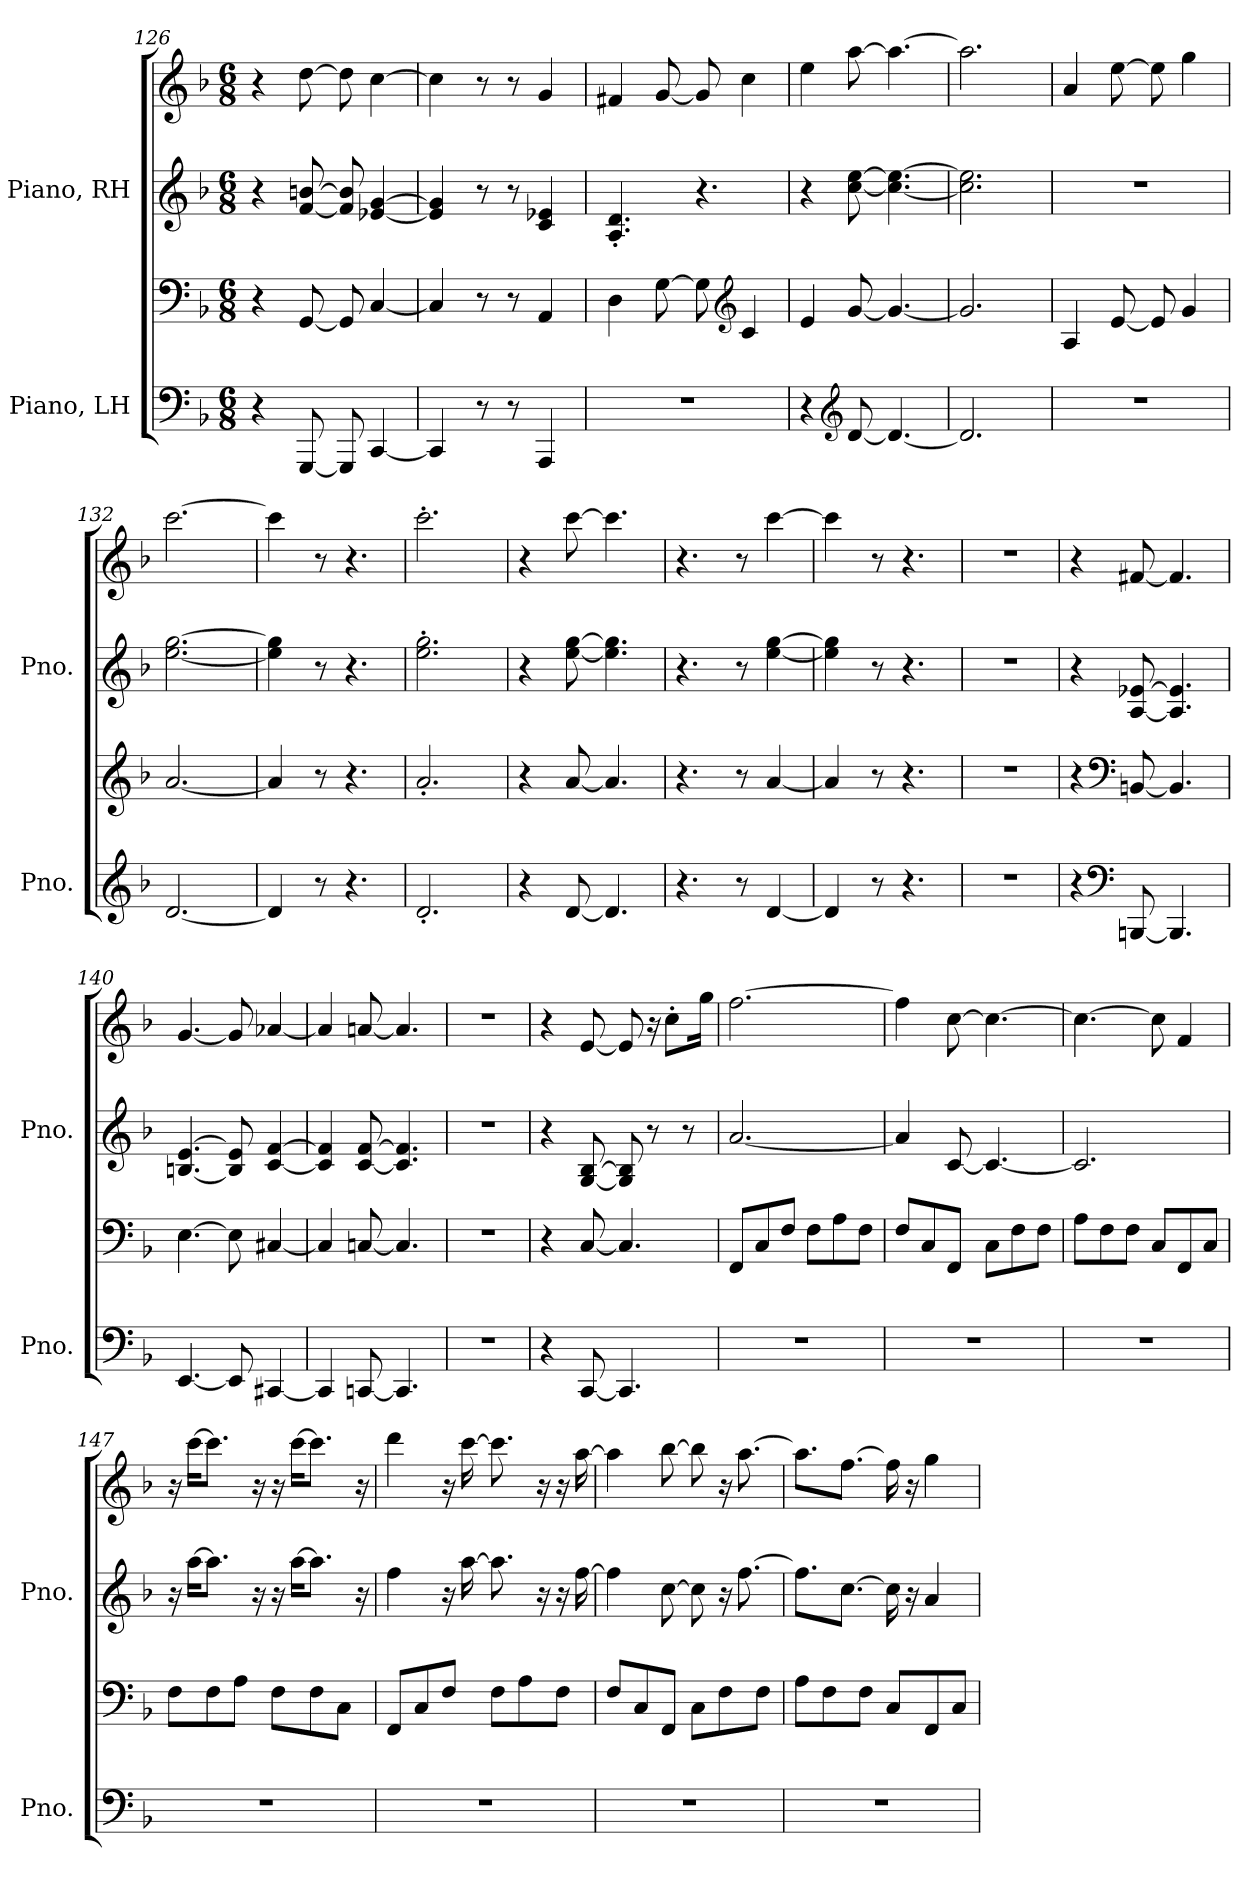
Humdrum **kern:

**kern	**kern	**kern	**kern
*part2	*part2	*part1	*part1
*staff4	*staff3	*staff2	*staff1
*I"Piano, LH	*	*I"Piano, RH	*
*I'Pno.	*	*I'Pno.	*
*clefF4	*clefF4	*clefG2	*clefG2
*k[b-]	*k[b-]	*k[b-]	*k[b-]
*M6/8	*M6/8	*M6/8	*M6/8
=126	=126	=126	=126
4r	4r	4r	4r
[8GGG/	[8GG/	[8f/ [8bn/	[8dd\
8GGG/]	8GG/]	8f/] 8b/]	8dd\]
[4CC/	[4C/	[4e-X/ [4g/	[4cc\
=127	=127	=127	=127
4CC/]	4C/]	4e-/] 4g/]	4cc\]
8r	8r	8r	8r
8r	8r	8r	8r
4AAA/	4AA/	4c/ 4e-X/	4g/
!!LO:PB:g=z
=128	=128	=128	=128
2.r	4D\	4.A/' 4.d/'	4f#X/
.	[8G\	.	[8g/
.	8G\]	4.r	8g/]
*	*clefG2	*	*
.	4c/	.	4cc\
=129	=129	=129	=129
4r	4e/	4r	4ee\
*clefG2	*	*	*
[8d/	[8g/	[8cc\ [8ee\	[8aa\
4.d/_	4.g/_	4.cc\_ 4.ee\_	4.aa\_
=130	=130	=130	=130
2.d/]	2.g/]	2.cc\] 2.ee\]	2.aa\]
=131	=131	=131	=131
2.r	4A/	2.r	4a/
.	[8e/	.	[8ee\
.	8e/]	.	8ee\]
.	4g/	.	4gg\
=132	=132	=132	=132
[2.d/	[2.a/	[2.ee\ [2.gg\	[2.ccc\
=133	=133	=133	=133
4d/]	4a/]	4ee\] 4gg\]	4ccc\]
8r	8r	8r	8r
4.r	4.r	4.r	4.r
=134	=134	=134	=134
2.d'/	2.a'/	2.ee\' 2.gg\'	2.ccc'\
=135	=135	=135	=135
4r	4r	4r	4r
[8d/	[8a/	[8ee\ [8gg\	[8ccc\
4.d/]	4.a/]	4.ee\] 4.gg\]	4.ccc\]
!!LO:LB:g=z
=136	=136	=136	=136
4.r	4.r	4.r	4.r
8r	8r	8r	8r
[4d/	[4a/	[4ee\ [4gg\	[4ccc\
=137	=137	=137	=137
4d/]	4a/]	4ee\] 4gg\]	4ccc\]
8r	8r	8r	8r
4.r	4.r	4.r	4.r
=138	=138	=138	=138
2.r	2.r	2.r	2.r
=139	=139	=139	=139
4r	4r	4r	4r
*clefF4	*clefF4	*	*
[8BBBn/	[8BBn/	[8A/ [8e-X/	[8f#X/
4.BBB/]	4.BB/]	4.A/] 4.e-/]	4.f#/]
=140	=140	=140	=140
[4.EE/	[4.E\	[4.Bn/ [4.e/	[4.g/
8EE/]	8E\]	8B/] 8e/]	8g/]
[4CC#X/	[4C#X/	[4c/ [4f/	[4a-X/
=141	=141	=141	=141
4CC#/]	4C#/]	4c/] 4f/]	4a-/]
[8CCn/	[8Cn/	[8c/ [8f/	[8an/
4.CC/]	4.C/]	4.c/] 4.f/]	4.a/]
=142	=142	=142	=142
2.r	2.r	2.r	2.r
!!LO:LB:g=z
=143	=143	=143	=143
4r	4r	4r	4r
[8CC/	[8C/	[8G/ [8B-/	[8e/
4.CC/]	4.C/]	8G/] 8B-/]	8e/]
.	.	8r	16r
.	.	.	8cc'\L
.	.	8r	.
.	.	.	16gg\Jk
=144	=144	=144	=144
2.r	8FF/L	[2.a/	[2.ff\
.	8C/	.	.
.	8F/J	.	.
.	8F\L	.	.
.	8A\	.	.
.	8F\J	.	.
=145	=145	=145	=145
2.r	8F/L	4a/]	4ff\]
.	8C/	.	.
.	8FF/J	[8c/	[8cc\
.	8C\L	4.c/_	4.cc\_
.	8F\	.	.
.	8F\J	.	.
=146	=146	=146	=146
2.r	8A\L	2.c/]	4.cc\_
.	8F\	.	.
.	8F\J	.	.
.	8C/L	.	8cc\]
.	8FF/	.	4f/
.	8C/J	.	.
=147	=147	=147	=147
2.r	8F\L	16r	16r
.	.	[16aa\KL	[16ccc\KL
.	8F\	8.aa\J]	8.ccc\J]
.	8A\J	.	.
.	.	16r	16r
.	8F\L	16r	16r
.	.	[16aa\KL	[16ccc\KL
.	8F\	8.aa\J]	8.ccc\J]
.	8C\J	.	.
.	.	16r	16r
!!LO:PB:g=z
=148	=148	=148	=148
2.r	8FF/L	4ff\	4ddd\
.	8C/	.	.
.	8F/J	16r	16r
.	.	[16aa\	[16ccc\
.	8F\L	8.aa\]	8.ccc\]
.	8A\	.	.
.	.	16r	16r
.	8F\J	16r	16r
.	.	[16ff\	[16aa\
=149	=149	=149	=149
2.r	8F/L	4ff\]	4aa\]
.	8C/	.	.
.	8FF/J	[8cc\	[8bb-\
.	8C\L	8cc\]	8bb-\]
.	8F\	16r	16r
.	.	[8.ff\	[8.aa\
.	8F\J	.	.
=150	=150	=150	=150
2.r	8A\L	8.ff\L]	8.aa\L]
.	8F\	.	.
.	.	[8.cc\J	[8.ff\J
.	8F\J	.	.
.	8C/L	16cc\]	16ff\]
.	.	16r	16r
.	8FF/	4a/	4gg\
.	8C/J	.	.
=	=	=	=
*-	*-	*-	*-
